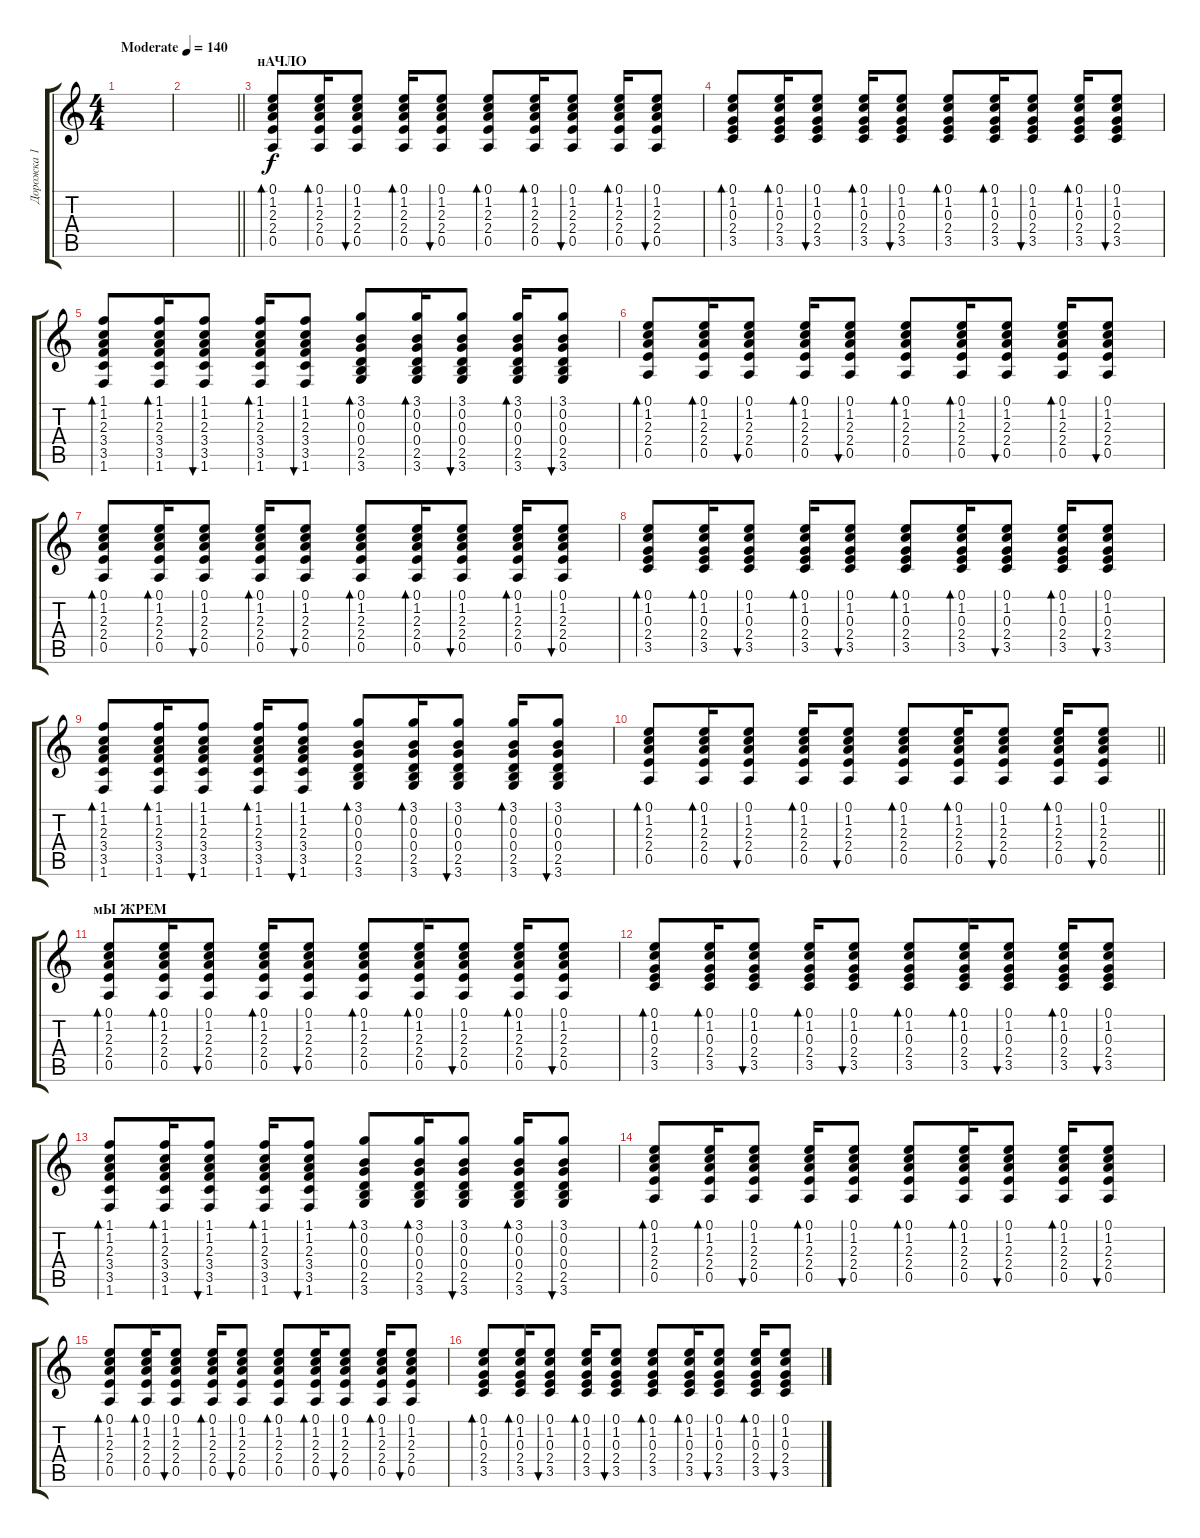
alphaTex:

\track ("Дорожка 1" "Дорожка 1") {instrument acousticguitarsteel}
\staff {score tabs}
\tuning (E4 B3 G3 D3 A2 E2) {hide}
\ts (4 4)
\tempo (140 "Moderate")
\clef g2
\ks c
|
\barLineRight lightlight
|
\section ("" "нАЧЛО")
(0.1 1.2 2.3 2.4 0.5).8{bd 60} (0.1 1.2 2.3 2.4 0.5).16{bd 60} (0.1 1.2 2.3 2.4 0.5).8{bu 60} (0.1 1.2 2.3 2.4 0.5).16{bd 60} (0.1 1.2 2.3 2.4 0.5).8{bu 60} (0.1 1.2 2.3 2.4 0.5).8{bd 60} (0.1 1.2 2.3 2.4 0.5).16{bd 60} (0.1 1.2 2.3 2.4 0.5).8{bu 60} (0.1 1.2 2.3 2.4 0.5).16{bd 60} (0.1 1.2 2.3 2.4 0.5).8{bu 60} |
(0.1 1.2 0.3 2.4 3.5).8{bd 60} (0.1 1.2 0.3 2.4 3.5).16{bd 60} (0.1 1.2 0.3 2.4 3.5).8{bu 60} (0.1 1.2 0.3 2.4 3.5).16{bd 60} (0.1 1.2 0.3 2.4 3.5).8{bu 60} (0.1 1.2 0.3 2.4 3.5).8{bd 60} (0.1 1.2 0.3 2.4 3.5).16{bd 60} (0.1 1.2 0.3 2.4 3.5).8{bu 60} (0.1 1.2 0.3 2.4 3.5).16{bd 60} (0.1 1.2 0.3 2.4 3.5).8{bu 60} |
(1.1 1.2 2.3 3.4 3.5 1.6).8{bd 60} (1.1 1.2 2.3 3.4 3.5 1.6).16{bd 60} (1.1 1.2 2.3 3.4 3.5 1.6).8{bu 60} (1.1 1.2 2.3 3.4 3.5 1.6).16{bd 60} (1.1 1.2 2.3 3.4 3.5 1.6).8{bu 60} (3.1 0.2 0.3 0.4 2.5 3.6).8{bd 60} (3.1 0.2 0.3 0.4 2.5 3.6).16{bd 60} (3.1 0.2 0.3 0.4 2.5 3.6).8{bu 60} (3.1 0.2 0.3 0.4 2.5 3.6).16{bd 60} (3.1 0.2 0.3 0.4 2.5 3.6).8{bu 60} |
(0.1 1.2 2.3 2.4 0.5).8{bd 60} (0.1 1.2 2.3 2.4 0.5).16{bd 60} (0.1 1.2 2.3 2.4 0.5).8{bu 60} (0.1 1.2 2.3 2.4 0.5).16{bd 60} (0.1 1.2 2.3 2.4 0.5).8{bu 60} (0.1 1.2 2.3 2.4 0.5).8{bd 60} (0.1 1.2 2.3 2.4 0.5).16{bd 60} (0.1 1.2 2.3 2.4 0.5).8{bu 60} (0.1 1.2 2.3 2.4 0.5).16{bd 60} (0.1 1.2 2.3 2.4 0.5).8{bu 60} |
(0.1 1.2 2.3 2.4 0.5).8{bd 60} (0.1 1.2 2.3 2.4 0.5).16{bd 60} (0.1 1.2 2.3 2.4 0.5).8{bu 60} (0.1 1.2 2.3 2.4 0.5).16{bd 60} (0.1 1.2 2.3 2.4 0.5).8{bu 60} (0.1 1.2 2.3 2.4 0.5).8{bd 60} (0.1 1.2 2.3 2.4 0.5).16{bd 60} (0.1 1.2 2.3 2.4 0.5).8{bu 60} (0.1 1.2 2.3 2.4 0.5).16{bd 60} (0.1 1.2 2.3 2.4 0.5).8{bu 60} |
(0.1 1.2 0.3 2.4 3.5).8{bd 60} (0.1 1.2 0.3 2.4 3.5).16{bd 60} (0.1 1.2 0.3 2.4 3.5).8{bu 60} (0.1 1.2 0.3 2.4 3.5).16{bd 60} (0.1 1.2 0.3 2.4 3.5).8{bu 60} (0.1 1.2 0.3 2.4 3.5).8{bd 60} (0.1 1.2 0.3 2.4 3.5).16{bd 60} (0.1 1.2 0.3 2.4 3.5).8{bu 60} (0.1 1.2 0.3 2.4 3.5).16{bd 60} (0.1 1.2 0.3 2.4 3.5).8{bu 60} |
(1.1 1.2 2.3 3.4 3.5 1.6).8{bd 60} (1.1 1.2 2.3 3.4 3.5 1.6).16{bd 60} (1.1 1.2 2.3 3.4 3.5 1.6).8{bu 60} (1.1 1.2 2.3 3.4 3.5 1.6).16{bd 60} (1.1 1.2 2.3 3.4 3.5 1.6).8{bu 60} (3.1 0.2 0.3 0.4 2.5 3.6).8{bd 60} (3.1 0.2 0.3 0.4 2.5 3.6).16{bd 60} (3.1 0.2 0.3 0.4 2.5 3.6).8{bu 60} (3.1 0.2 0.3 0.4 2.5 3.6).16{bd 60} (3.1 0.2 0.3 0.4 2.5 3.6).8{bu 60} |
\barLineRight lightlight
(0.1 1.2 2.3 2.4 0.5).8{bd 60} (0.1 1.2 2.3 2.4 0.5).16{bd 60} (0.1 1.2 2.3 2.4 0.5).8{bu 60} (0.1 1.2 2.3 2.4 0.5).16{bd 60} (0.1 1.2 2.3 2.4 0.5).8{bu 60} (0.1 1.2 2.3 2.4 0.5).8{bd 60} (0.1 1.2 2.3 2.4 0.5).16{bd 60} (0.1 1.2 2.3 2.4 0.5).8{bu 60} (0.1 1.2 2.3 2.4 0.5).16{bd 60} (0.1 1.2 2.3 2.4 0.5).8{bu 60} |
\section ("" "мЫ ЖРЕМ")
(0.1 1.2 2.3 2.4 0.5).8{bd 60} (0.1 1.2 2.3 2.4 0.5).16{bd 60} (0.1 1.2 2.3 2.4 0.5).8{bu 60} (0.1 1.2 2.3 2.4 0.5).16{bd 60} (0.1 1.2 2.3 2.4 0.5).8{bu 60} (0.1 1.2 2.3 2.4 0.5).8{bd 60} (0.1 1.2 2.3 2.4 0.5).16{bd 60} (0.1 1.2 2.3 2.4 0.5).8{bu 60} (0.1 1.2 2.3 2.4 0.5).16{bd 60} (0.1 1.2 2.3 2.4 0.5).8{bu 60} |
(0.1 1.2 0.3 2.4 3.5).8{bd 60} (0.1 1.2 0.3 2.4 3.5).16{bd 60} (0.1 1.2 0.3 2.4 3.5).8{bu 60} (0.1 1.2 0.3 2.4 3.5).16{bd 60} (0.1 1.2 0.3 2.4 3.5).8{bu 60} (0.1 1.2 0.3 2.4 3.5).8{bd 60} (0.1 1.2 0.3 2.4 3.5).16{bd 60} (0.1 1.2 0.3 2.4 3.5).8{bu 60} (0.1 1.2 0.3 2.4 3.5).16{bd 60} (0.1 1.2 0.3 2.4 3.5).8{bu 60} |
(1.1 1.2 2.3 3.4 3.5 1.6).8{bd 60} (1.1 1.2 2.3 3.4 3.5 1.6).16{bd 60} (1.1 1.2 2.3 3.4 3.5 1.6).8{bu 60} (1.1 1.2 2.3 3.4 3.5 1.6).16{bd 60} (1.1 1.2 2.3 3.4 3.5 1.6).8{bu 60} (3.1 0.2 0.3 0.4 2.5 3.6).8{bd 60} (3.1 0.2 0.3 0.4 2.5 3.6).16{bd 60} (3.1 0.2 0.3 0.4 2.5 3.6).8{bu 60} (3.1 0.2 0.3 0.4 2.5 3.6).16{bd 60} (3.1 0.2 0.3 0.4 2.5 3.6).8{bu 60} |
(0.1 1.2 2.3 2.4 0.5).8{bd 60} (0.1 1.2 2.3 2.4 0.5).16{bd 60} (0.1 1.2 2.3 2.4 0.5).8{bu 60} (0.1 1.2 2.3 2.4 0.5).16{bd 60} (0.1 1.2 2.3 2.4 0.5).8{bu 60} (0.1 1.2 2.3 2.4 0.5).8{bd 60} (0.1 1.2 2.3 2.4 0.5).16{bd 60} (0.1 1.2 2.3 2.4 0.5).8{bu 60} (0.1 1.2 2.3 2.4 0.5).16{bd 60} (0.1 1.2 2.3 2.4 0.5).8{bu 60} |
(0.1 1.2 2.3 2.4 0.5).8{bd 60} (0.1 1.2 2.3 2.4 0.5).16{bd 60} (0.1 1.2 2.3 2.4 0.5).8{bu 60} (0.1 1.2 2.3 2.4 0.5).16{bd 60} (0.1 1.2 2.3 2.4 0.5).8{bu 60} (0.1 1.2 2.3 2.4 0.5).8{bd 60} (0.1 1.2 2.3 2.4 0.5).16{bd 60} (0.1 1.2 2.3 2.4 0.5).8{bu 60} (0.1 1.2 2.3 2.4 0.5).16{bd 60} (0.1 1.2 2.3 2.4 0.5).8{bu 60} |
(0.1 1.2 0.3 2.4 3.5).8{bd 60} (0.1 1.2 0.3 2.4 3.5).16{bd 60} (0.1 1.2 0.3 2.4 3.5).8{bu 60} (0.1 1.2 0.3 2.4 3.5).16{bd 60} (0.1 1.2 0.3 2.4 3.5).8{bu 60} (0.1 1.2 0.3 2.4 3.5).8{bd 60} (0.1 1.2 0.3 2.4 3.5).16{bd 60} (0.1 1.2 0.3 2.4 3.5).8{bu 60} (0.1 1.2 0.3 2.4 3.5).16{bd 60} (0.1 1.2 0.3 2.4 3.5).8{bu 60}
